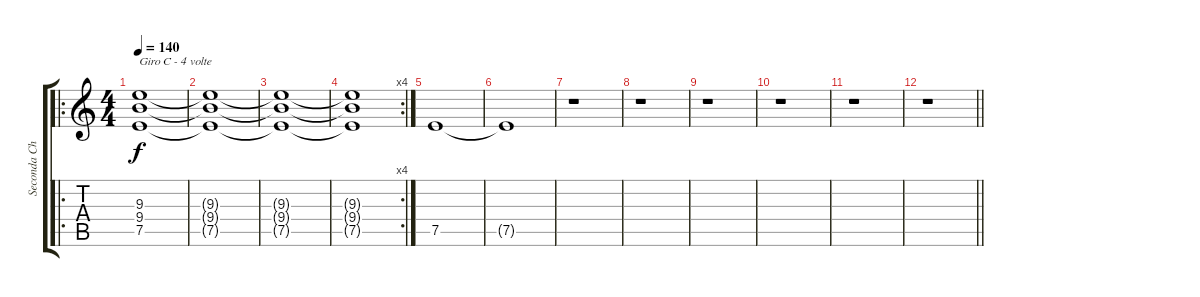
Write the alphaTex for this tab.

\track ("Seconda Chitarra" "Seconda Ch") {instrument electricguitarclean}
\staff {score tabs}
\tuning (E4 B3 G3 D3 A2 E2) {hide}
\ro
\ts (4 4)
\tempo 140
\clef g2
\ks c
(9.3 9.4 7.5).1{txt "Giro C - 4 volte" dy f instrument distortionguitar} |
(9.3{t} 9.4{t} 7.5{t}).1 |
(9.3{t} 9.4{t} 7.5{t}).1 |
\rc 4
(9.3{t} 9.4{t} 7.5{t}).1 |
7.5.1 |
7.5{t}.1 |
r.1 |
r.1 |
r.1 |
r.1 |
r.1 |
\barLineRight lightlight
r.1
